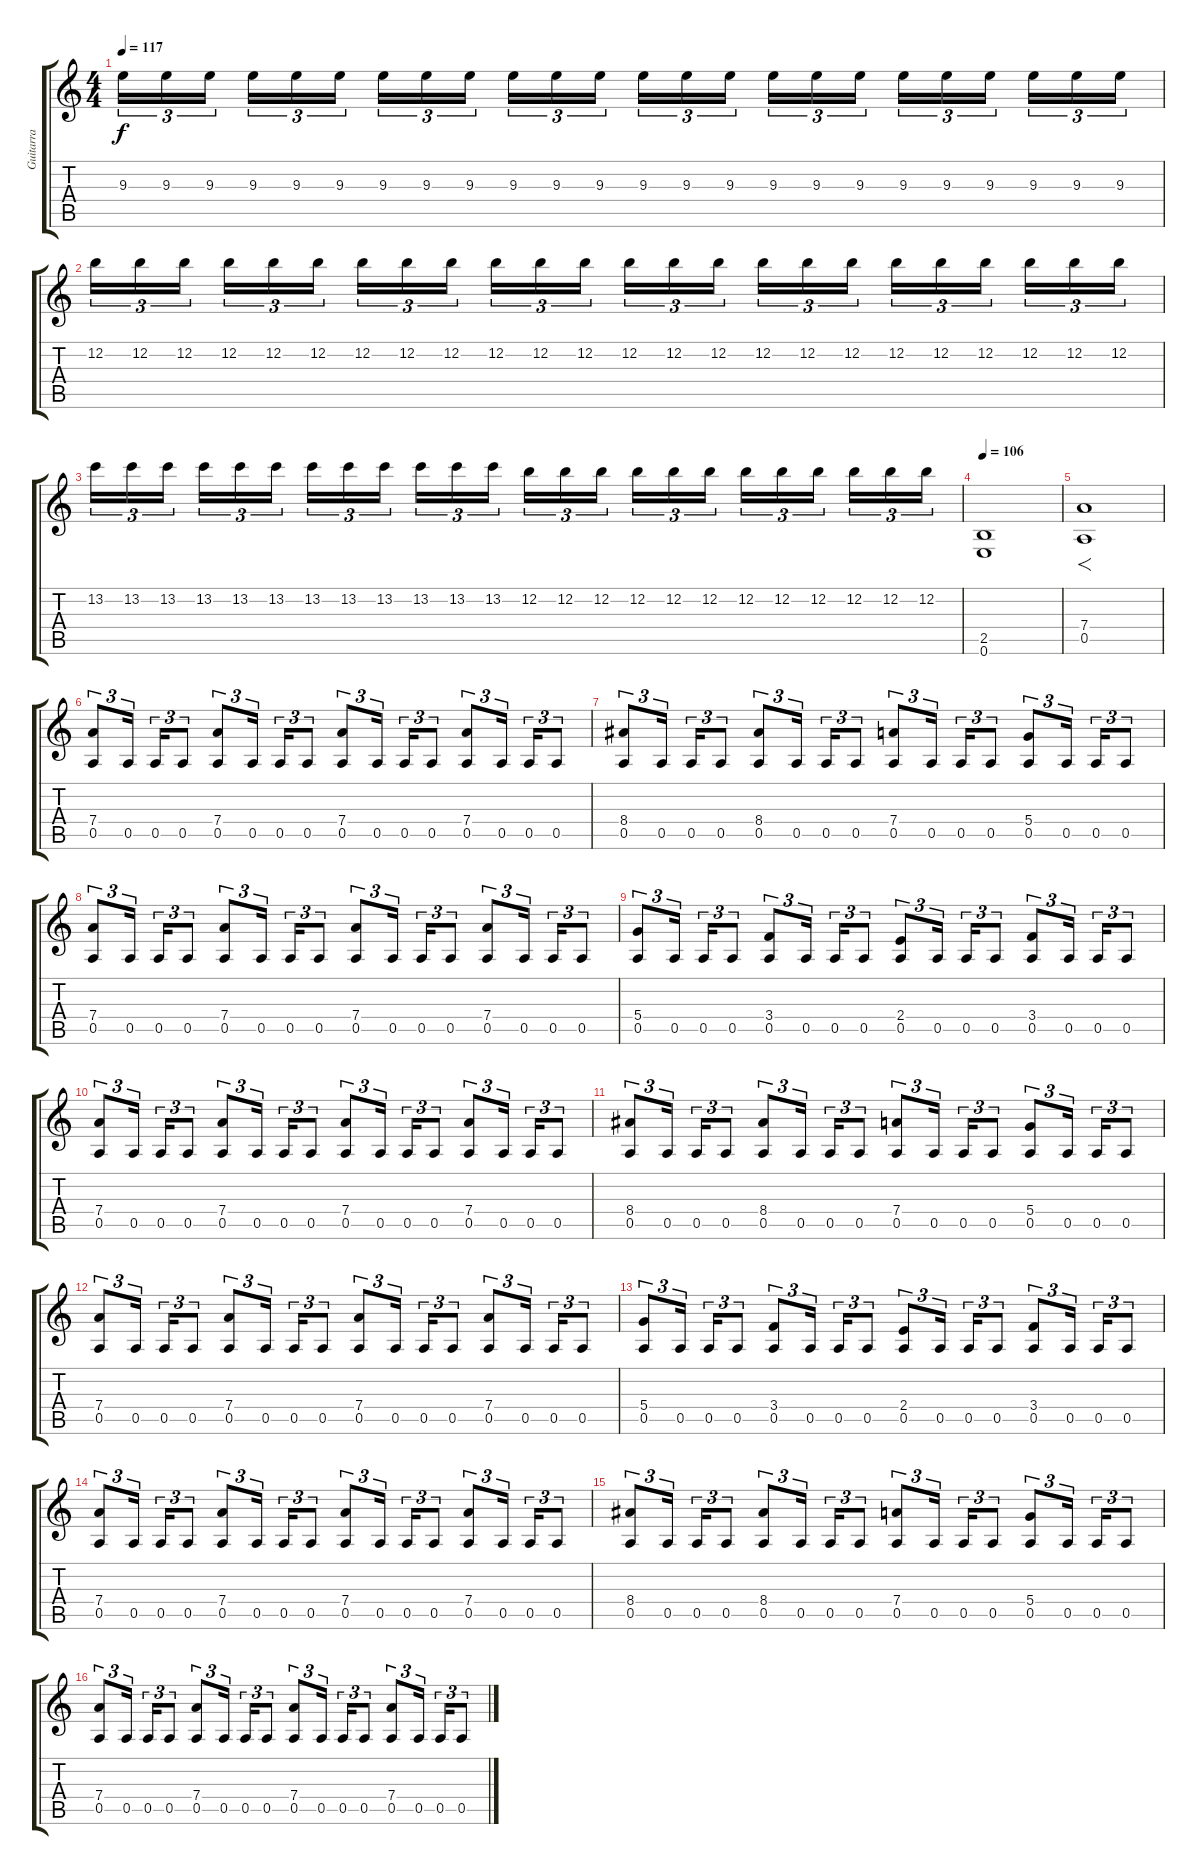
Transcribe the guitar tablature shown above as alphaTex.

\track ("Guitarra" "Guitarra") {instrument distortionguitar}
\staff {score tabs}
\tuning (E4 B3 G3 D3 A2 E2) {hide}
\ts (4 4)
\tempo 117
\clef g2
\ks c
9.3.16{tu (3 2) dy f} 9.3.16{tu (3 2)} 9.3.16{tu (3 2)} 9.3.16{tu (3 2)} 9.3.16{tu (3 2)} 9.3.16{tu (3 2)} 9.3.16{tu (3 2)} 9.3.16{tu (3 2)} 9.3.16{tu (3 2)} 9.3.16{tu (3 2)} 9.3.16{tu (3 2)} 9.3.16{tu (3 2)} 9.3.16{tu (3 2)} 9.3.16{tu (3 2)} 9.3.16{tu (3 2)} 9.3.16{tu (3 2)} 9.3.16{tu (3 2)} 9.3.16{tu (3 2)} 9.3.16{tu (3 2)} 9.3.16{tu (3 2)} 9.3.16{tu (3 2)} 9.3.16{tu (3 2)} 9.3.16{tu (3 2)} 9.3.16{tu (3 2)} |
12.2.16{tu (3 2)} 12.2.16{tu (3 2)} 12.2.16{tu (3 2)} 12.2.16{tu (3 2)} 12.2.16{tu (3 2)} 12.2.16{tu (3 2)} 12.2.16{tu (3 2)} 12.2.16{tu (3 2)} 12.2.16{tu (3 2)} 12.2.16{tu (3 2)} 12.2.16{tu (3 2)} 12.2.16{tu (3 2)} 12.2.16{tu (3 2)} 12.2.16{tu (3 2)} 12.2.16{tu (3 2)} 12.2.16{tu (3 2)} 12.2.16{tu (3 2)} 12.2.16{tu (3 2)} 12.2.16{tu (3 2)} 12.2.16{tu (3 2)} 12.2.16{tu (3 2)} 12.2.16{tu (3 2)} 12.2.16{tu (3 2)} 12.2.16{tu (3 2)} |
13.2.16{tu (3 2)} 13.2.16{tu (3 2)} 13.2.16{tu (3 2)} 13.2.16{tu (3 2)} 13.2.16{tu (3 2)} 13.2.16{tu (3 2)} 13.2.16{tu (3 2)} 13.2.16{tu (3 2)} 13.2.16{tu (3 2)} 13.2.16{tu (3 2)} 13.2.16{tu (3 2)} 13.2.16{tu (3 2)} 12.2.16{tu (3 2)} 12.2.16{tu (3 2)} 12.2.16{tu (3 2)} 12.2.16{tu (3 2)} 12.2.16{tu (3 2)} 12.2.16{tu (3 2)} 12.2.16{tu (3 2)} 12.2.16{tu (3 2)} 12.2.16{tu (3 2)} 12.2.16{tu (3 2)} 12.2.16{tu (3 2)} 12.2.16{tu (3 2)} |
\tempo 106
(2.5 0.6).1 |
(7.4 0.5).1{f} |
(7.4 0.5).8{tu (3 2)} 0.5.16{tu (3 2)} 0.5.16{tu (3 2)} 0.5.8{tu (3 2)} (7.4 0.5).8{tu (3 2)} 0.5.16{tu (3 2)} 0.5.16{tu (3 2)} 0.5.8{tu (3 2)} (7.4 0.5).8{tu (3 2)} 0.5.16{tu (3 2)} 0.5.16{tu (3 2)} 0.5.8{tu (3 2)} (7.4 0.5).8{tu (3 2)} 0.5.16{tu (3 2)} 0.5.16{tu (3 2)} 0.5.8{tu (3 2)} |
(8.4 0.5).8{tu (3 2)} 0.5.16{tu (3 2)} 0.5.16{tu (3 2)} 0.5.8{tu (3 2)} (8.4 0.5).8{tu (3 2)} 0.5.16{tu (3 2)} 0.5.16{tu (3 2)} 0.5.8{tu (3 2)} (7.4 0.5).8{tu (3 2)} 0.5.16{tu (3 2)} 0.5.16{tu (3 2)} 0.5.8{tu (3 2)} (5.4 0.5).8{tu (3 2)} 0.5.16{tu (3 2)} 0.5.16{tu (3 2)} 0.5.8{tu (3 2)} |
(7.4 0.5).8{tu (3 2)} 0.5.16{tu (3 2)} 0.5.16{tu (3 2)} 0.5.8{tu (3 2)} (7.4 0.5).8{tu (3 2)} 0.5.16{tu (3 2)} 0.5.16{tu (3 2)} 0.5.8{tu (3 2)} (7.4 0.5).8{tu (3 2)} 0.5.16{tu (3 2)} 0.5.16{tu (3 2)} 0.5.8{tu (3 2)} (7.4 0.5).8{tu (3 2)} 0.5.16{tu (3 2)} 0.5.16{tu (3 2)} 0.5.8{tu (3 2)} |
(5.4 0.5).8{tu (3 2)} 0.5.16{tu (3 2)} 0.5.16{tu (3 2)} 0.5.8{tu (3 2)} (3.4 0.5).8{tu (3 2)} 0.5.16{tu (3 2)} 0.5.16{tu (3 2)} 0.5.8{tu (3 2)} (2.4 0.5).8{tu (3 2)} 0.5.16{tu (3 2)} 0.5.16{tu (3 2)} 0.5.8{tu (3 2)} (3.4 0.5).8{tu (3 2)} 0.5.16{tu (3 2)} 0.5.16{tu (3 2)} 0.5.8{tu (3 2)} |
(7.4 0.5).8{tu (3 2)} 0.5.16{tu (3 2)} 0.5.16{tu (3 2)} 0.5.8{tu (3 2)} (7.4 0.5).8{tu (3 2)} 0.5.16{tu (3 2)} 0.5.16{tu (3 2)} 0.5.8{tu (3 2)} (7.4 0.5).8{tu (3 2)} 0.5.16{tu (3 2)} 0.5.16{tu (3 2)} 0.5.8{tu (3 2)} (7.4 0.5).8{tu (3 2)} 0.5.16{tu (3 2)} 0.5.16{tu (3 2)} 0.5.8{tu (3 2)} |
(8.4 0.5).8{tu (3 2)} 0.5.16{tu (3 2)} 0.5.16{tu (3 2)} 0.5.8{tu (3 2)} (8.4 0.5).8{tu (3 2)} 0.5.16{tu (3 2)} 0.5.16{tu (3 2)} 0.5.8{tu (3 2)} (7.4 0.5).8{tu (3 2)} 0.5.16{tu (3 2)} 0.5.16{tu (3 2)} 0.5.8{tu (3 2)} (5.4 0.5).8{tu (3 2)} 0.5.16{tu (3 2)} 0.5.16{tu (3 2)} 0.5.8{tu (3 2)} |
(7.4 0.5).8{tu (3 2)} 0.5.16{tu (3 2)} 0.5.16{tu (3 2)} 0.5.8{tu (3 2)} (7.4 0.5).8{tu (3 2)} 0.5.16{tu (3 2)} 0.5.16{tu (3 2)} 0.5.8{tu (3 2)} (7.4 0.5).8{tu (3 2)} 0.5.16{tu (3 2)} 0.5.16{tu (3 2)} 0.5.8{tu (3 2)} (7.4 0.5).8{tu (3 2)} 0.5.16{tu (3 2)} 0.5.16{tu (3 2)} 0.5.8{tu (3 2)} |
(5.4 0.5).8{tu (3 2)} 0.5.16{tu (3 2)} 0.5.16{tu (3 2)} 0.5.8{tu (3 2)} (3.4 0.5).8{tu (3 2)} 0.5.16{tu (3 2)} 0.5.16{tu (3 2)} 0.5.8{tu (3 2)} (2.4 0.5).8{tu (3 2)} 0.5.16{tu (3 2)} 0.5.16{tu (3 2)} 0.5.8{tu (3 2)} (3.4 0.5).8{tu (3 2)} 0.5.16{tu (3 2)} 0.5.16{tu (3 2)} 0.5.8{tu (3 2)} |
(7.4 0.5).8{tu (3 2)} 0.5.16{tu (3 2)} 0.5.16{tu (3 2)} 0.5.8{tu (3 2)} (7.4 0.5).8{tu (3 2)} 0.5.16{tu (3 2)} 0.5.16{tu (3 2)} 0.5.8{tu (3 2)} (7.4 0.5).8{tu (3 2)} 0.5.16{tu (3 2)} 0.5.16{tu (3 2)} 0.5.8{tu (3 2)} (7.4 0.5).8{tu (3 2)} 0.5.16{tu (3 2)} 0.5.16{tu (3 2)} 0.5.8{tu (3 2)} |
(8.4 0.5).8{tu (3 2)} 0.5.16{tu (3 2)} 0.5.16{tu (3 2)} 0.5.8{tu (3 2)} (8.4 0.5).8{tu (3 2)} 0.5.16{tu (3 2)} 0.5.16{tu (3 2)} 0.5.8{tu (3 2)} (7.4 0.5).8{tu (3 2)} 0.5.16{tu (3 2)} 0.5.16{tu (3 2)} 0.5.8{tu (3 2)} (5.4 0.5).8{tu (3 2)} 0.5.16{tu (3 2)} 0.5.16{tu (3 2)} 0.5.8{tu (3 2)} |
(7.4 0.5).8{tu (3 2)} 0.5.16{tu (3 2)} 0.5.16{tu (3 2)} 0.5.8{tu (3 2)} (7.4 0.5).8{tu (3 2)} 0.5.16{tu (3 2)} 0.5.16{tu (3 2)} 0.5.8{tu (3 2)} (7.4 0.5).8{tu (3 2)} 0.5.16{tu (3 2)} 0.5.16{tu (3 2)} 0.5.8{tu (3 2)} (7.4 0.5).8{tu (3 2)} 0.5.16{tu (3 2)} 0.5.16{tu (3 2)} 0.5.8{tu (3 2)}
